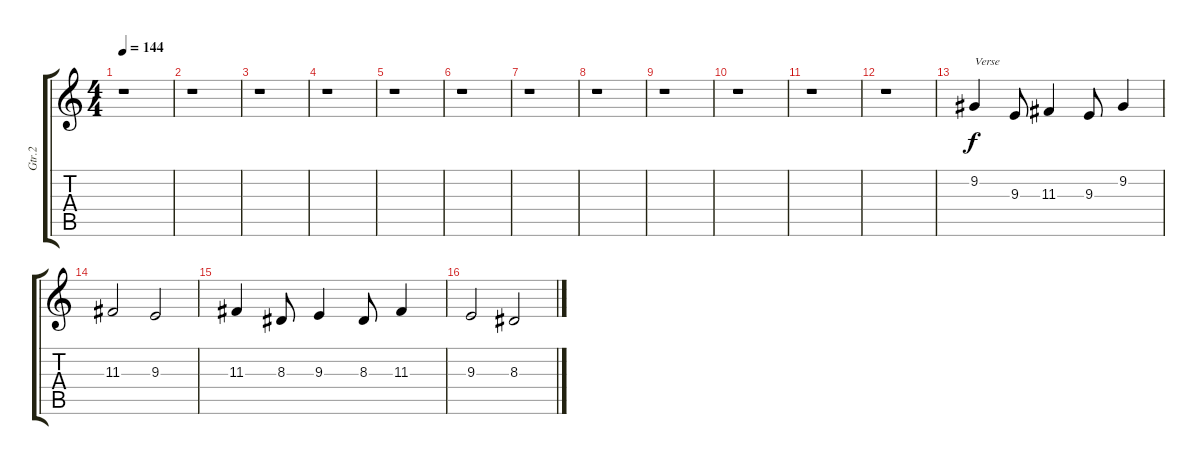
\track ("Gtr.2" "Gtr.2") {instrument lead4chiff}
\staff {score tabs}
\tuning (E4 B3 G3 D3 A2 E2) {hide}
\ts (4 4)
\tempo 144
\clef g2
\ks c
r.1{dy f instrument lead4chiff} |
r.1 |
r.1 |
r.1 |
r.1 |
r.1 |
r.1 |
r.1 |
r.1 |
r.1 |
r.1 |
r.1 |
9.2.4{txt "Verse"} 9.3.8 11.3.4 9.3.8 9.2.4 |
11.3.2 9.3.2 |
11.3.4 8.3.8 9.3.4 8.3.8 11.3.4 |
9.3.2 8.3.2
